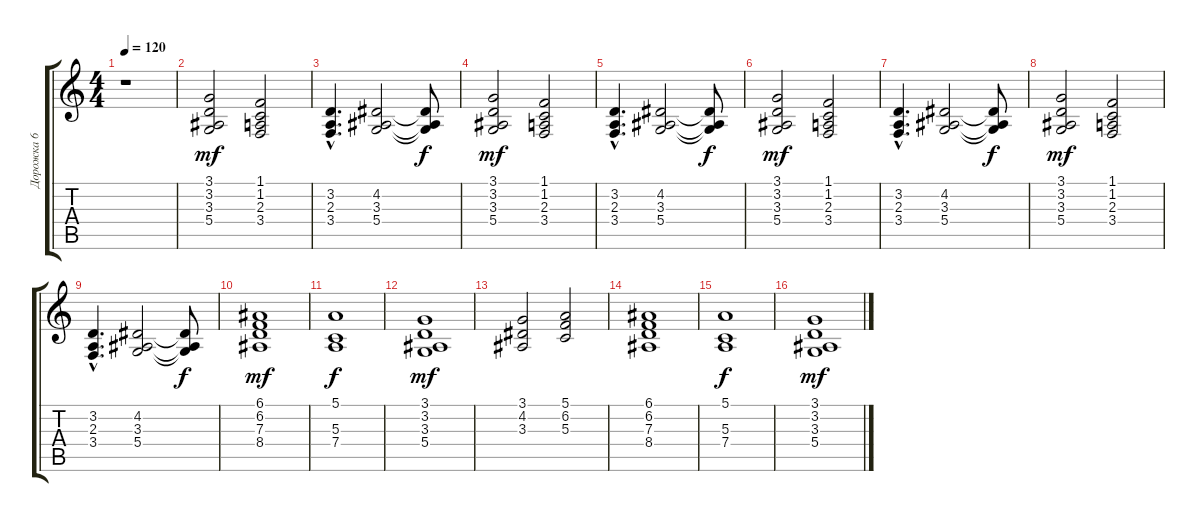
\track ("Дорожка 6" "Дорожка 6") {instrument stringensemble2}
\staff {score tabs}
\tuning (E4 B3 G3 D3 A2 E2) {hide}
\ts (4 4)
\tempo 120
\clef g2
\ks c
r.1{dy mf} |
(3.1 3.2 3.3 5.4).2 (1.1 1.2 2.3 3.4).2 |
(3.2{hac} 2.3{hac} 3.4{hac}).4{d} (4.2 3.3 5.4).2 (4.2{t} 3.3{t} 5.4{t}).8{dy f} |
(3.1 3.2 3.3 5.4).2{dy mf} (1.1 1.2 2.3 3.4).2 |
(3.2{hac} 2.3{hac} 3.4{hac}).4{d} (4.2 3.3 5.4).2 (4.2{t} 3.3{t} 5.4{t}).8{dy f} |
(3.1 3.2 3.3 5.4).2{dy mf} (1.1 1.2 2.3 3.4).2 |
(3.2{hac} 2.3{hac} 3.4{hac}).4{d} (4.2 3.3 5.4).2 (4.2{t} 3.3{t} 5.4{t}).8{dy f} |
(3.1 3.2 3.3 5.4).2{dy mf} (1.1 1.2 2.3 3.4).2 |
(3.2{hac} 2.3{hac} 3.4{hac}).4{d} (4.2 3.3 5.4).2 (4.2{t} 3.3{t} 5.4{t}).8{dy f} |
(6.1 6.2 7.3 8.4).1{dy mf} |
(5.1 5.3 7.4).1{dy f} |
(3.1 3.2 3.3 5.4).1{dy mf} |
(3.1 4.2 3.3).2 (5.1 6.2 5.3).2 |
(6.1 6.2 7.3 8.4).1 |
(5.1 5.3 7.4).1{dy f} |
(3.1 3.2 3.3 5.4).1{dy mf}
